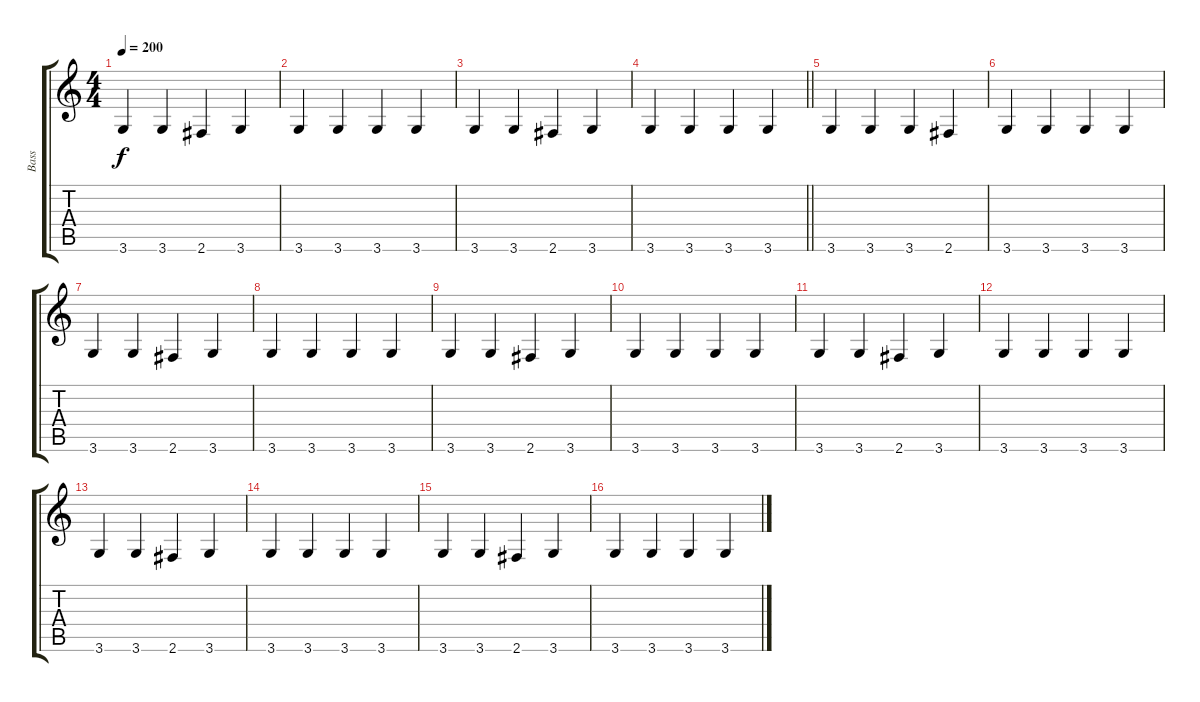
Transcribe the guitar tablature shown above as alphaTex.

\track ("Bass" "Bass") {instrument electricbasspick}
\staff {score tabs}
\tuning (E4 B3 G3 D3 A2 E2) {hide}
\ts (4 4)
\tempo 200
\clef g2
\ks c
3.6.4{dy f} 3.6.4 2.6.4 3.6.4 |
3.6.4 3.6.4 3.6.4 3.6.4 |
3.6.4 3.6.4 2.6.4 3.6.4 |
\barLineRight lightlight
3.6.4 3.6.4 3.6.4 3.6.4 |
3.6.4 3.6.4 3.6.4 2.6.4 |
3.6.4 3.6.4 3.6.4 3.6.4 |
3.6.4 3.6.4 2.6.4 3.6.4 |
3.6.4 3.6.4 3.6.4 3.6.4 |
3.6.4 3.6.4 2.6.4 3.6.4 |
3.6.4 3.6.4 3.6.4 3.6.4 |
3.6.4 3.6.4 2.6.4 3.6.4 |
3.6.4 3.6.4 3.6.4 3.6.4 |
3.6.4 3.6.4 2.6.4 3.6.4 |
3.6.4 3.6.4 3.6.4 3.6.4 |
3.6.4 3.6.4 2.6.4 3.6.4 |
3.6.4 3.6.4 3.6.4 3.6.4
